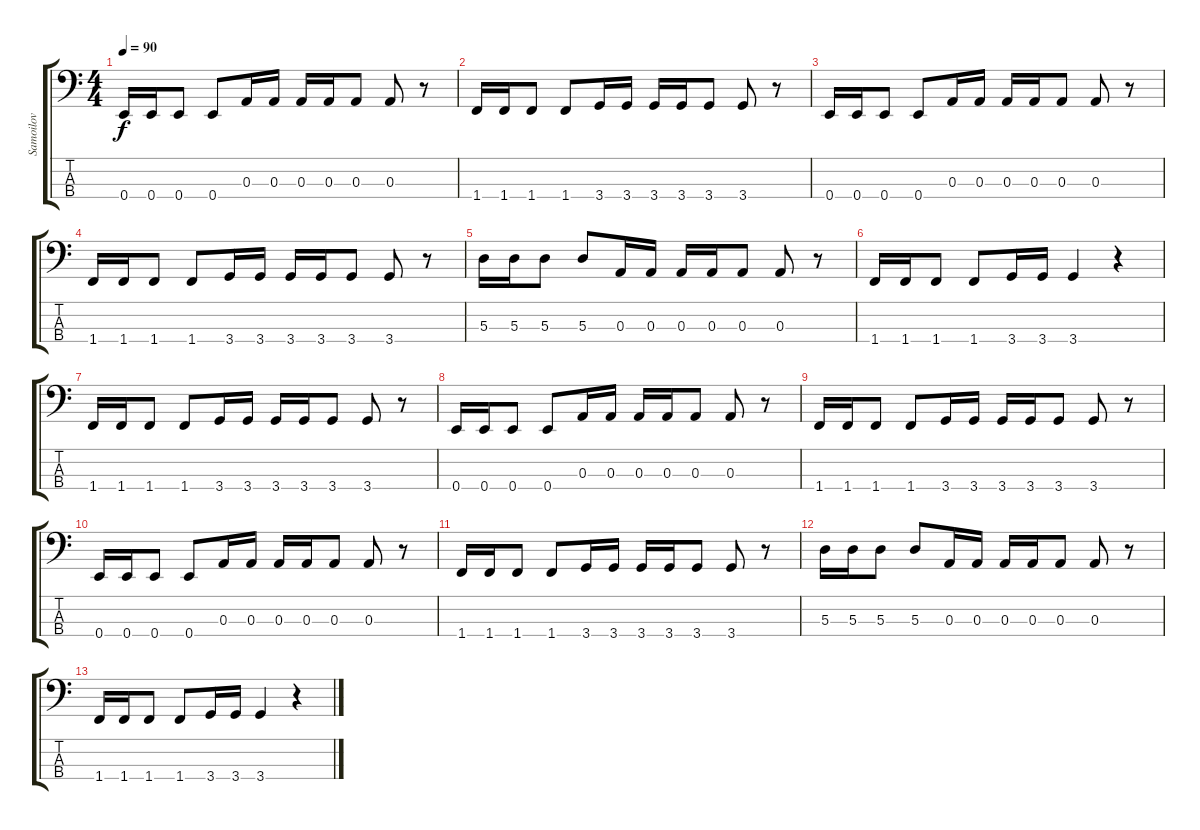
\track ("Samoilov" "Samoilov") {instrument electricbassfinger}
\staff {score tabs}
\tuning (G2 D2 A1 E1) {hide}
\ts (4 4)
\tempo 90
\clef f4
\ks c
0.4.16{dy f} 0.4.16 0.4.8 0.4.8 0.3.16 0.3.16 0.3.16 0.3.16 0.3.8 0.3.8 r.8 |
1.4.16 1.4.16 1.4.8 1.4.8 3.4.16 3.4.16 3.4.16 3.4.16 3.4.8 3.4.8 r.8 |
0.4.16 0.4.16 0.4.8 0.4.8 0.3.16 0.3.16 0.3.16 0.3.16 0.3.8 0.3.8 r.8 |
1.4.16 1.4.16 1.4.8 1.4.8 3.4.16 3.4.16 3.4.16 3.4.16 3.4.8 3.4.8 r.8 |
5.3.16 5.3.16 5.3.8 5.3.8 0.3.16 0.3.16 0.3.16 0.3.16 0.3.8 0.3.8 r.8 |
1.4.16 1.4.16 1.4.8 1.4.8 3.4.16 3.4.16 3.4.4 r.4 |
1.4.16 1.4.16 1.4.8 1.4.8 3.4.16 3.4.16 3.4.16 3.4.16 3.4.8 3.4.8 r.8 |
0.4.16 0.4.16 0.4.8 0.4.8 0.3.16 0.3.16 0.3.16 0.3.16 0.3.8 0.3.8 r.8 |
1.4.16 1.4.16 1.4.8 1.4.8 3.4.16 3.4.16 3.4.16 3.4.16 3.4.8 3.4.8 r.8 |
0.4.16 0.4.16 0.4.8 0.4.8 0.3.16 0.3.16 0.3.16 0.3.16 0.3.8 0.3.8 r.8 |
1.4.16 1.4.16 1.4.8 1.4.8 3.4.16 3.4.16 3.4.16 3.4.16 3.4.8 3.4.8 r.8 |
5.3.16 5.3.16 5.3.8 5.3.8 0.3.16 0.3.16 0.3.16 0.3.16 0.3.8 0.3.8 r.8 |
1.4.16 1.4.16 1.4.8 1.4.8 3.4.16 3.4.16 3.4.4 r.4
